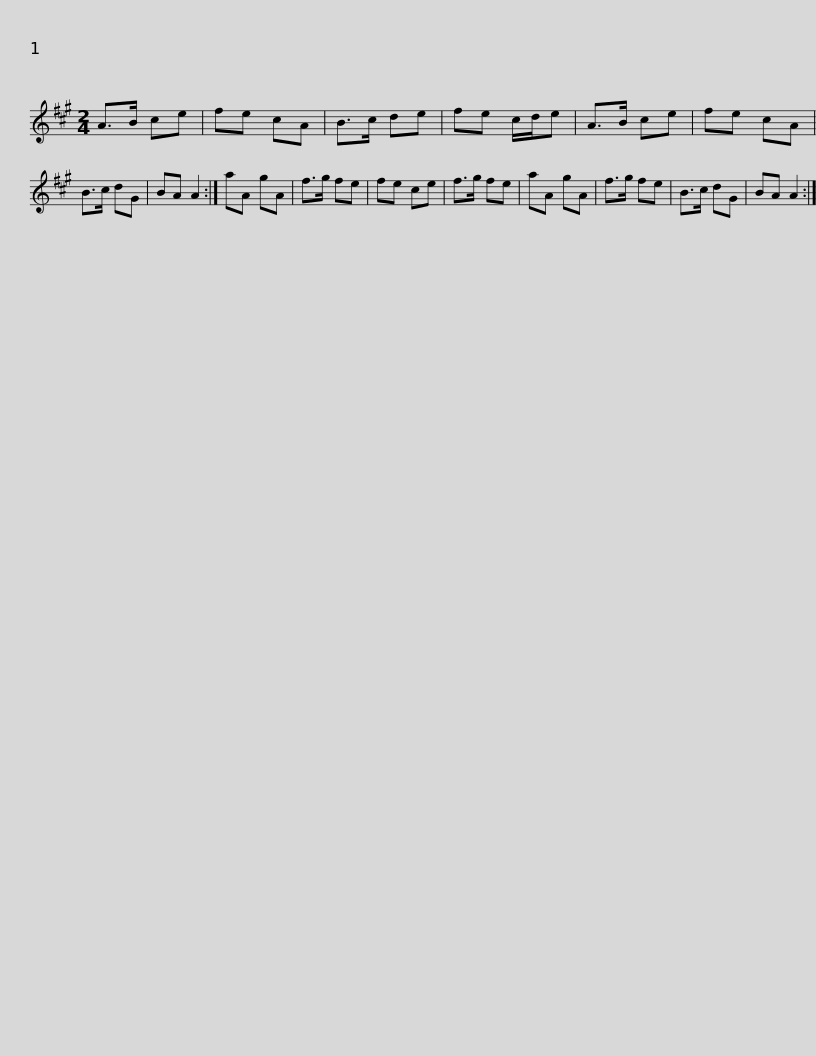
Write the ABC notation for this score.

X:1
L:1/8
M:2/4
I:linebreak $
K:A
V:1 treble
V:1
 A>B ce | fe cA | B>c de | fe c/d/e | A>B ce | %5
 fe cA | B>c dG | BA A2 :| aA gA | f>g fe |$ %10
 fe ce | f>g fe | aA gA | f>g fe | B>c dG | %15
 BA A2 :| %16
